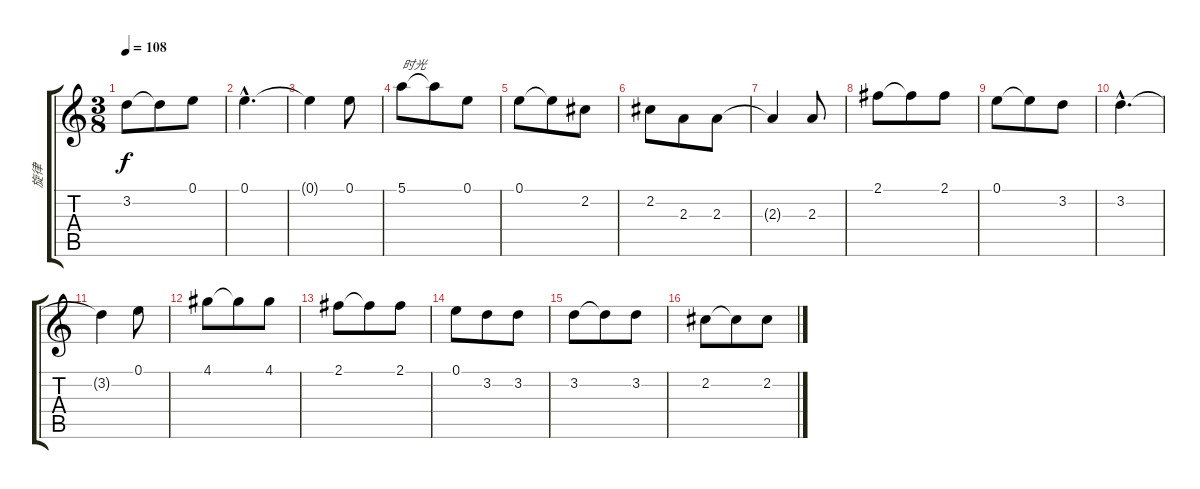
\track ("旋律" "旋律") {instrument acousticguitarnylon}
\staff {score tabs}
\tuning (E4 B3 G3 D3 A2 E2) {hide}
\ts (3 8)
\tempo 108
\clef g2
\ks c
3.2.8{dy f} 3.2{t}.8 0.1.8 |
0.1{hac}.4{d} |
0.1{t}.4 0.1.8 |
5.1.8{txt "时光"} 5.1{t}.8 0.1.8 |
0.1.8 0.1{t}.8 2.2.8 |
2.2.8 2.3.8 2.3.8 |
2.3{t}.4 2.3.8 |
2.1.8 2.1{t}.8 2.1.8 |
0.1.8 0.1{t}.8 3.2.8 |
3.2{hac}.4{d} |
3.2{t}.4 0.1.8 |
4.1.8 4.1{t}.8 4.1.8 |
2.1.8 2.1{t}.8 2.1.8 |
0.1.8 3.2.8 3.2.8 |
3.2.8 3.2{t}.8 3.2.8 |
2.2.8 2.2{t}.8 2.2.8
